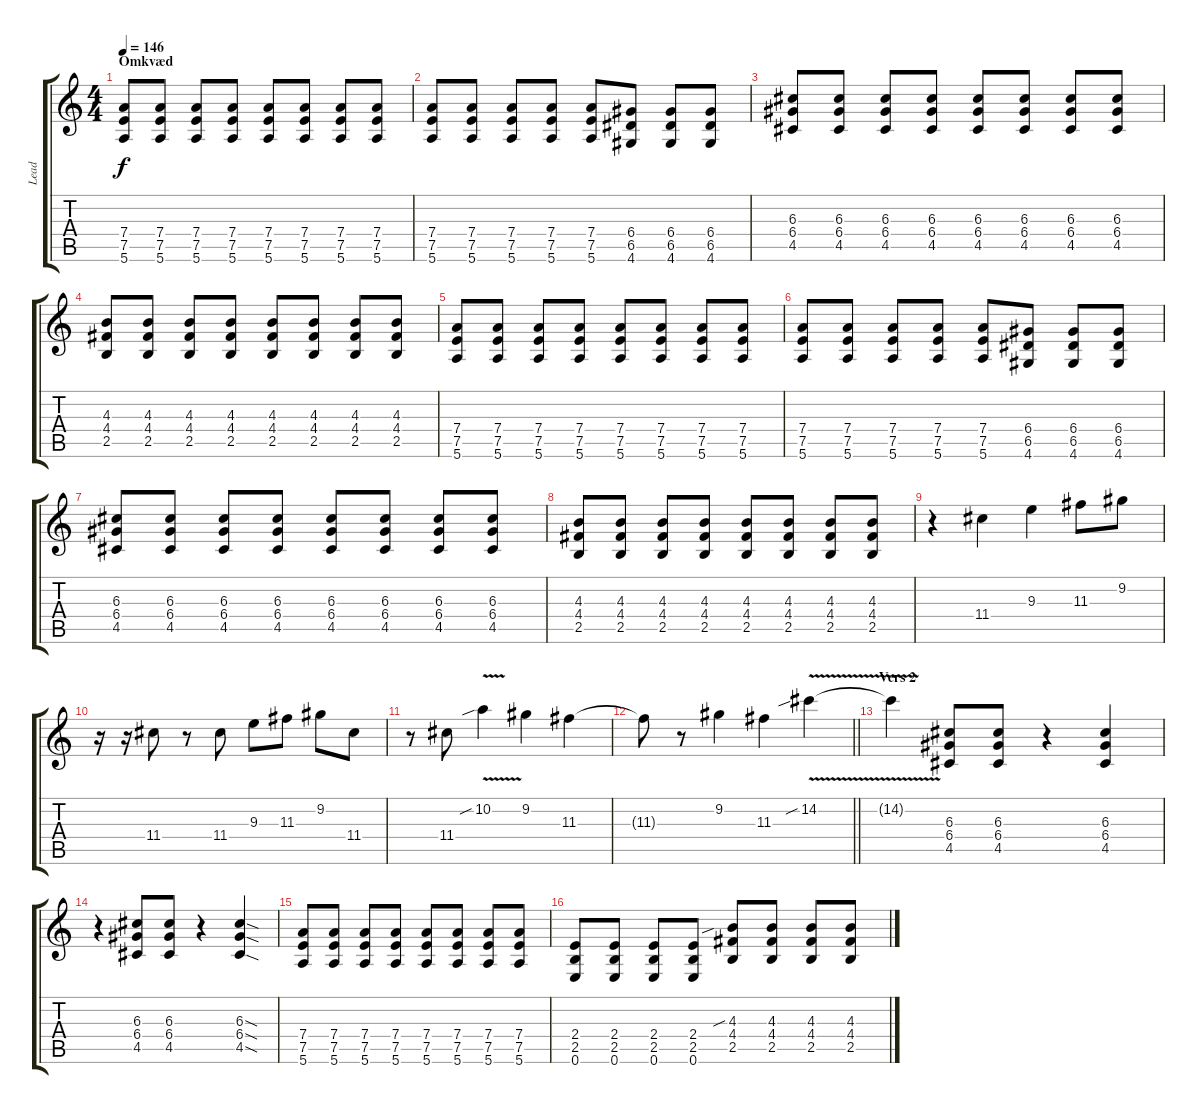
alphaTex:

\track ("Lead" "Lead") {instrument overdrivenguitar}
\staff {score tabs}
\tuning (E4 B3 G3 D3 A2 E2) {hide}
\ts (4 4)
\section ("" "Omkvæd")
\tempo 146
\clef g2
\ks c
(7.4 7.5 5.6).8{dy f} (7.4 7.5 5.6).8 (7.4 7.5 5.6).8 (7.4 7.5 5.6).8 (7.4 7.5 5.6).8 (7.4 7.5 5.6).8 (7.4 7.5 5.6).8 (7.4 7.5 5.6).8 |
(7.4 7.5 5.6).8 (7.4 7.5 5.6).8 (7.4 7.5 5.6).8 (7.4 7.5 5.6).8 (7.4 7.5 5.6).8 (6.4 6.5 4.6).8 (6.4 6.5 4.6).8 (6.4 6.5 4.6).8 |
(6.3 6.4 4.5).8 (6.3 6.4 4.5).8 (6.3 6.4 4.5).8 (6.3 6.4 4.5).8 (6.3 6.4 4.5).8 (6.3 6.4 4.5).8 (6.3 6.4 4.5).8 (6.3 6.4 4.5).8 |
(4.3 4.4 2.5).8 (4.3 4.4 2.5).8 (4.3 4.4 2.5).8 (4.3 4.4 2.5).8 (4.3 4.4 2.5).8 (4.3 4.4 2.5).8 (4.3 4.4 2.5).8 (4.3 4.4 2.5).8 |
(7.4 7.5 5.6).8 (7.4 7.5 5.6).8 (7.4 7.5 5.6).8 (7.4 7.5 5.6).8 (7.4 7.5 5.6).8 (7.4 7.5 5.6).8 (7.4 7.5 5.6).8 (7.4 7.5 5.6).8 |
(7.4 7.5 5.6).8 (7.4 7.5 5.6).8 (7.4 7.5 5.6).8 (7.4 7.5 5.6).8 (7.4 7.5 5.6).8 (6.4 6.5 4.6).8 (6.4 6.5 4.6).8 (6.4 6.5 4.6).8 |
(6.3 6.4 4.5).8 (6.3 6.4 4.5).8 (6.3 6.4 4.5).8 (6.3 6.4 4.5).8 (6.3 6.4 4.5).8 (6.3 6.4 4.5).8 (6.3 6.4 4.5).8 (6.3 6.4 4.5).8 |
(4.3 4.4 2.5).8 (4.3 4.4 2.5).8 (4.3 4.4 2.5).8 (4.3 4.4 2.5).8 (4.3 4.4 2.5).8 (4.3 4.4 2.5).8 (4.3 4.4 2.5).8 (4.3 4.4 2.5).8 |
r.4 11.4.4 9.3.4 11.3.8 9.2.8 |
r.16 r.16 11.4.8 r.8 11.4.8 9.3.8 11.3.8 9.2.8 11.4.8 |
r.8 11.4.8 10.2{v sib}.4 9.2.4 11.3.4 |
\barLineRight lightlight
11.3{t}.8 r.8 9.2.4 11.3.4 14.2{v sib}.4 |
\section ("" "Vers 2")
14.2{t}.4 (6.3 6.4 4.5).8 (6.3 6.4 4.5).8 r.4 (6.3 6.4 4.5).4 |
r.4 (6.3 6.4 4.5).8 (6.3 6.4 4.5).8 r.4 (6.3{sod} 6.4{sod} 4.5{sod}).4 |
(7.4 7.5 5.6).8 (7.4 7.5 5.6).8 (7.4 7.5 5.6).8 (7.4 7.5 5.6).8 (7.4 7.5 5.6).8 (7.4 7.5 5.6).8 (7.4 7.5 5.6).8 (7.4 7.5 5.6).8 |
(2.4 2.5 0.6).8 (2.4 2.5 0.6).8 (2.4 2.5 0.6).8 (2.4 2.5 0.6).8 (4.3{sib} 4.4 2.5).8 (4.3 4.4 2.5).8 (4.3 4.4 2.5).8 (4.3 4.4 2.5).8
